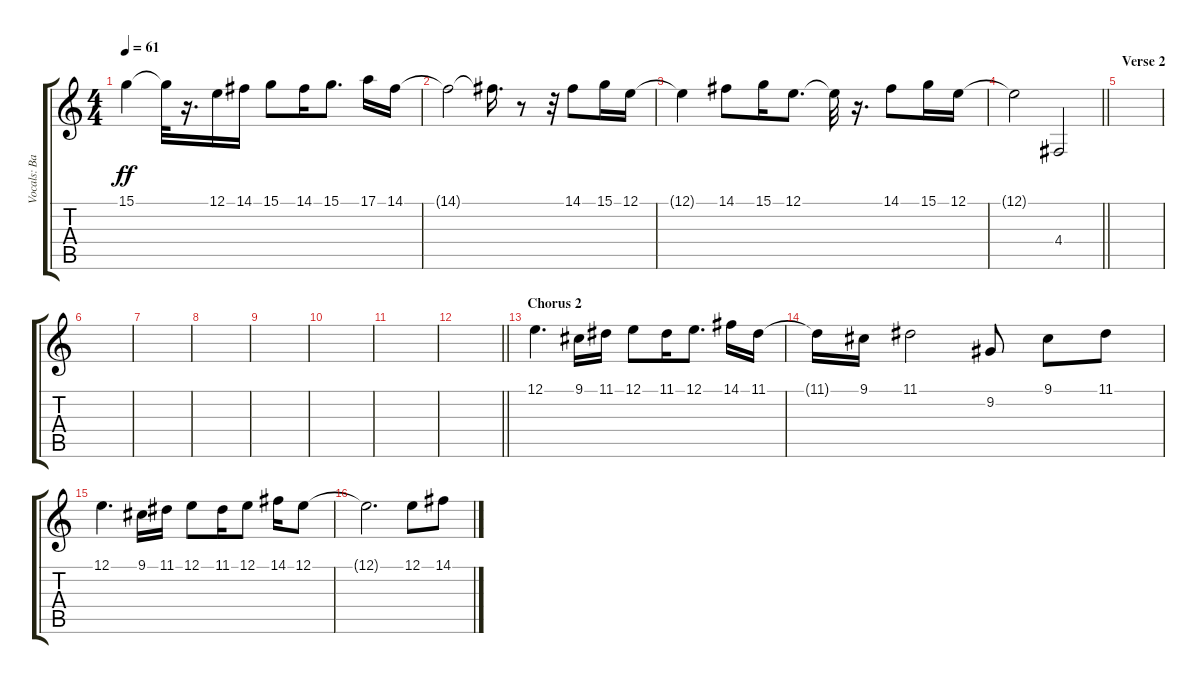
\track ("Vocals: Background" "Vocals: Ba") {instrument pad1newage}
\staff {score tabs}
\tuning (E4 B3 G3 D3 A2 E2) {hide}
\ts (4 4)
\tempo 61
\clef g2
\ks c
15.1.4{dy ff} 15.1{t}.32 r.16{d} 12.1.16 14.1.16 15.1.8 14.1.16 15.1.8{d} 17.1.16 14.1.16 |
14.1{t}.2 14.1{t}.16{d} r.8 r.32 14.1.8 15.1.16 12.1.16 |
12.1{t}.4 14.1.8 15.1.16 12.1.8{d} 12.1{t}.32 r.16{d} 14.1.8 15.1.16 12.1.16 |
\barLineRight lightlight
12.1{t}.2 4.4.2{instrument reversecymbal} |
\section ("" "Verse 2")
|
|
|
|
|
|
|
\barLineRight lightlight
|
\section ("" "Chorus 2")
12.1.4{d instrument pad1newage} 9.1.16 11.1.16 12.1.8 11.1.16 12.1.8{d} 14.1.16 11.1.16 |
11.1{t}.16 9.1.16 11.1.2 9.2.8 9.1.8 11.1.8 |
12.1.4{d} 9.1.16 11.1.16 12.1.8 11.1.16 12.1.8 14.1.16 12.1.8 |
12.1{t}.2{d} 12.1.8 14.1.8
